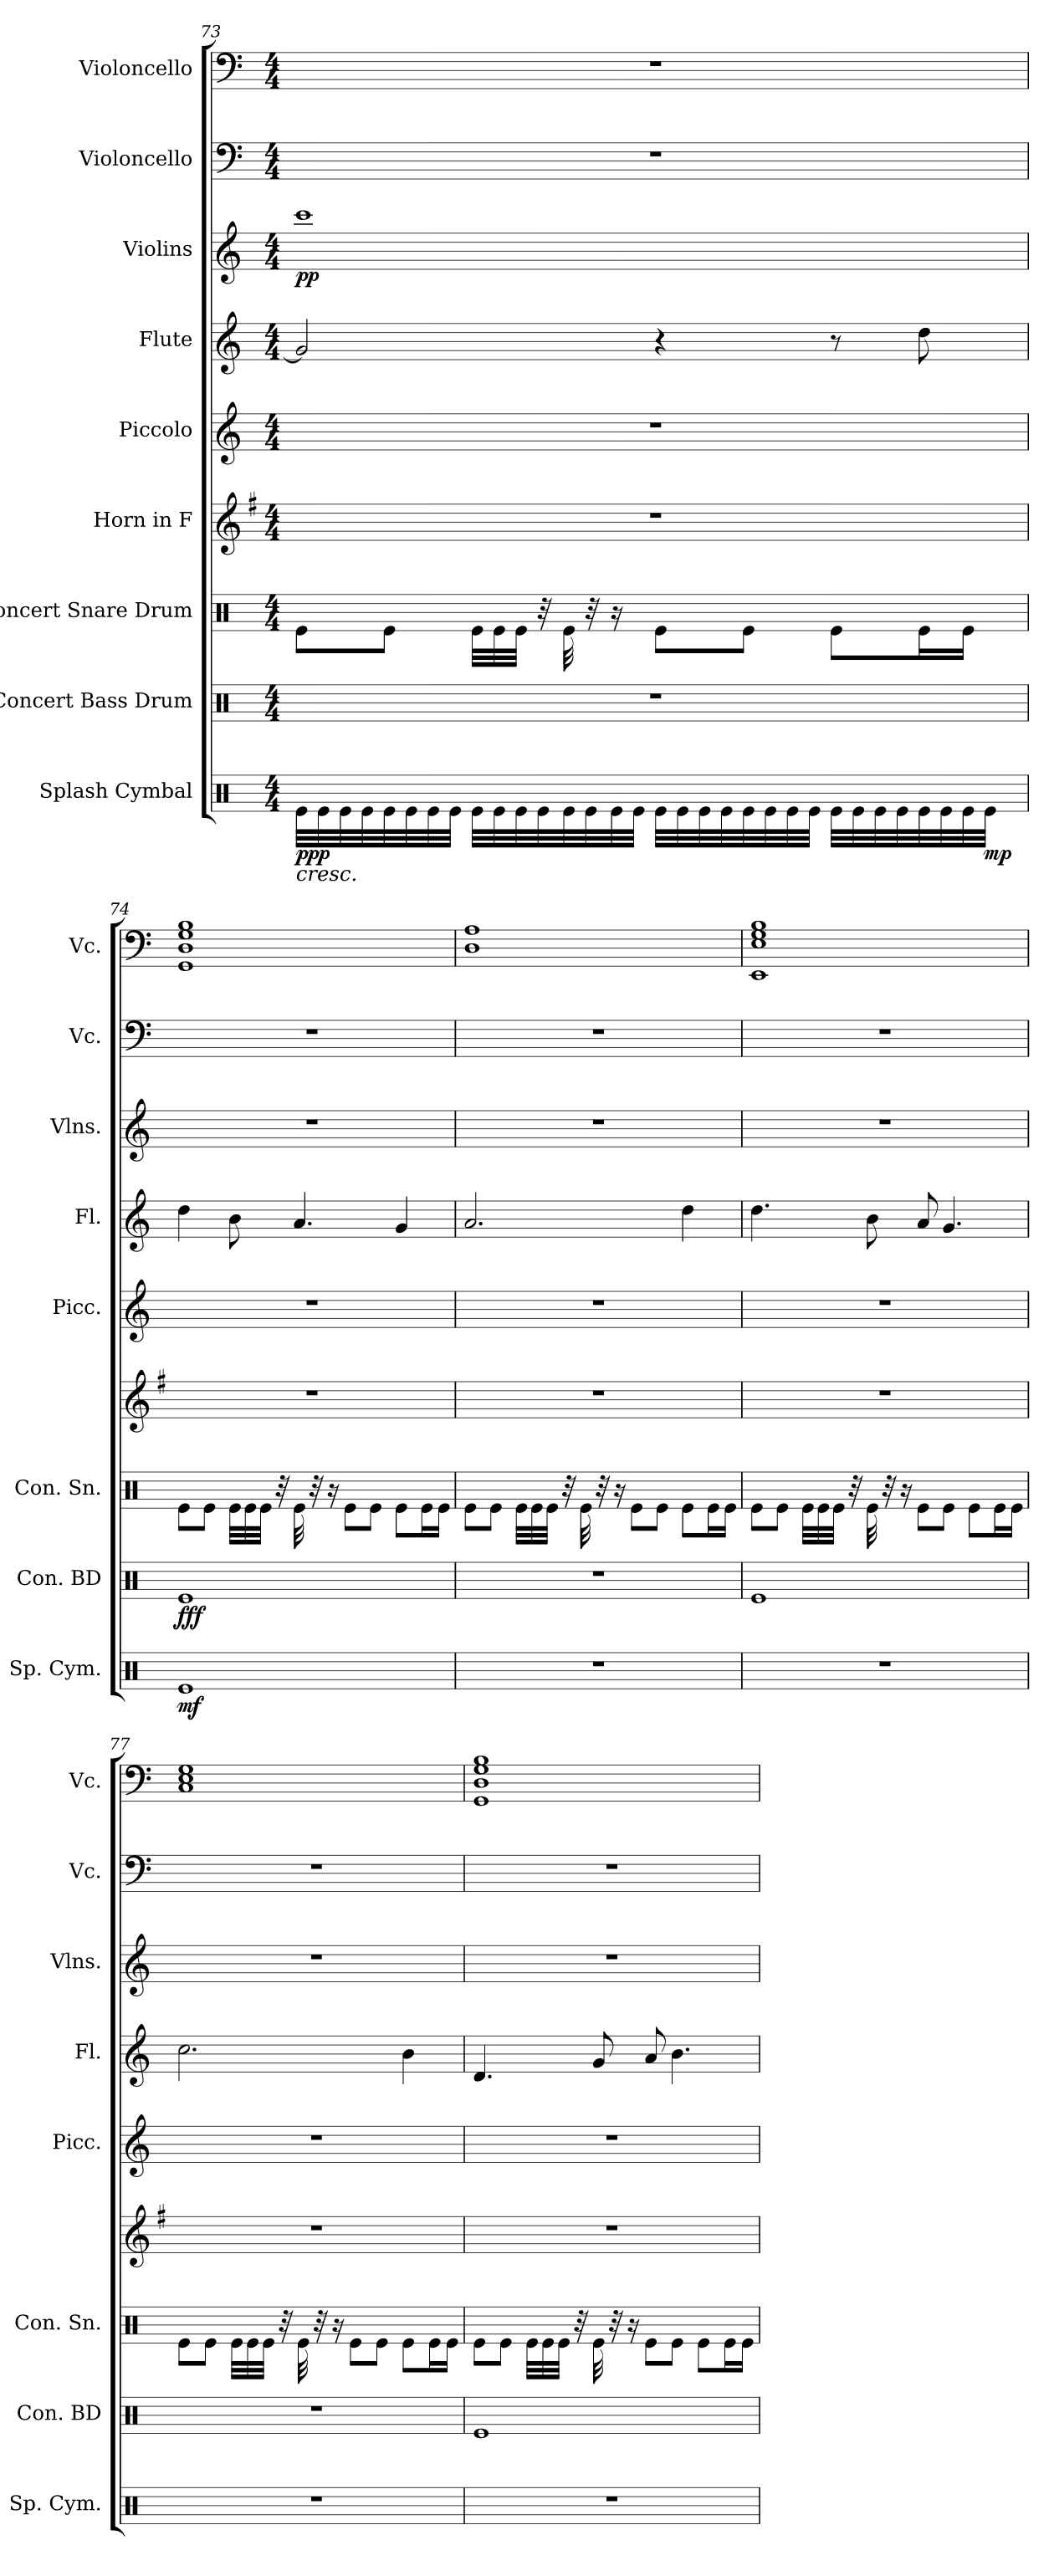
**kern	**dynam	**kern	**dynam	**kern	**kern	**kern	**kern	**kern	**dynam	**kern	**kern
*part9	*part9	*part8	*part8	*part7	*part6	*part5	*part4	*part3	*part3	*part2	*part1
*staff9	*staff9	*staff8	*staff8	*staff7	*staff6	*staff5	*staff4	*staff3	*staff3	*staff2	*staff1
*I"Splash Cymbal	*	*I"Concert Bass Drum	*	*I"Concert Snare Drum	*I"Horn in F	*I"Piccolo	*I"Flute	*I"Violins	*	*I"Violoncello	*I"Violoncello
*I'Sp. Cym.	*	*I'Con. BD	*	*I'Con. Sn.	*	*I'Picc.	*I'Fl.	*I'Vlns.	*	*I'Vc.	*I'Vc.
*clefX	*	*clefX	*	*clefX	*clefG2	*clefG2	*clefG2	*clefG2	*	*clefF4	*clefF4
*	*	*	*	*	*ITrd4c7	*ITrd-7c-12	*	*	*	*	*
*k[]	*	*k[]	*	*k[]	*k[]	*k[]	*k[]	*k[]	*	*k[]	*k[]
*M4/4	*	*M4/4	*	*M4/4	*M4/4	*M4/4	*M4/4	*M4/4	*	*M4/4	*M4/4
=73	=73	=73	=73	=73	=73	=73	=73	=73	=73	=73	=73
!	!LO:HP:b	!	!	!	!	!	!	!	!	!	!
!	!LO:DY:n=1:b	!	!	!	!	!	!	!	!LO:DY:b	!	!
32Re\LLL	< ppp	1r	.	8Re\L	1r	1r	2g/]	1ccc	pp	1r	1r
32Re\	.	.	.	.	.	.	.	.	.	.	.
32Re\	.	.	.	.	.	.	.	.	.	.	.
32Re\	.	.	.	.	.	.	.	.	.	.	.
32Re\	.	.	.	8Re\J	.	.	.	.	.	.	.
32Re\	.	.	.	.	.	.	.	.	.	.	.
32Re\	.	.	.	.	.	.	.	.	.	.	.
32Re\JJJ	.	.	.	.	.	.	.	.	.	.	.
32Re\LLL	.	.	.	32Re\LLL	.	.	.	.	.	.	.
32Re\	.	.	.	32Re\	.	.	.	.	.	.	.
32Re\	.	.	.	32Re\JJJ	.	.	.	.	.	.	.
32Re\	.	.	.	32r	.	.	.	.	.	.	.
32Re\	.	.	.	32Re\	.	.	.	.	.	.	.
32Re\	.	.	.	32r	.	.	.	.	.	.	.
32Re\	.	.	.	16r	.	.	.	.	.	.	.
32Re\JJJ	.	.	.	.	.	.	.	.	.	.	.
32Re\LLL	.	.	.	8Re\L	.	.	4r	.	.	.	.
32Re\	.	.	.	.	.	.	.	.	.	.	.
32Re\	.	.	.	.	.	.	.	.	.	.	.
32Re\	.	.	.	.	.	.	.	.	.	.	.
32Re\	.	.	.	8Re\J	.	.	.	.	.	.	.
32Re\	.	.	.	.	.	.	.	.	.	.	.
32Re\	.	.	.	.	.	.	.	.	.	.	.
32Re\JJJ	.	.	.	.	.	.	.	.	.	.	.
32Re\LLL	.	.	.	8Re\L	.	.	8r	.	.	.	.
32Re\	.	.	.	.	.	.	.	.	.	.	.
32Re\	.	.	.	.	.	.	.	.	.	.	.
32Re\	.	.	.	.	.	.	.	.	.	.	.
32Re\	.	.	.	16Re\L	.	.	8dd\	.	.	.	.
32Re\	.	.	.	.	.	.	.	.	.	.	.
32Re\	.	.	.	16Re\JJ	.	.	.	.	.	.	.
!	!LO:DY:n=2:b	!	!	!	!	!	!	!	!	!	!
32Re\JJJ	mp	.	.	.	.	.	.	.	.	.	.
.	[	.	.	.	.	.	.	.	.	.	.
!!LO:PB:g=z
=74	=74	=74	=74	=74	=74	=74	=74	=74	=74	=74	=74
!	!LO:DY:b	!	!LO:DY:b	!	!	!	!	!	!	!	!
1Re	mf	1Re	fff	8Re\L	1r	1r	4dd\	1r	.	1r	1GG 1D 1G 1B
.	.	.	.	8Re\J	.	.	.	.	.	.	.
.	.	.	.	32Re\LLL	.	.	8b\	.	.	.	.
.	.	.	.	32Re\	.	.	.	.	.	.	.
.	.	.	.	32Re\JJJ	.	.	.	.	.	.	.
.	.	.	.	32r	.	.	.	.	.	.	.
.	.	.	.	32Re\	.	.	4.a/	.	.	.	.
.	.	.	.	32r	.	.	.	.	.	.	.
.	.	.	.	16r	.	.	.	.	.	.	.
.	.	.	.	8Re\L	.	.	.	.	.	.	.
.	.	.	.	8Re\J	.	.	.	.	.	.	.
.	.	.	.	8Re\L	.	.	4g/	.	.	.	.
.	.	.	.	16Re\L	.	.	.	.	.	.	.
.	.	.	.	16Re\JJ	.	.	.	.	.	.	.
=75	=75	=75	=75	=75	=75	=75	=75	=75	=75	=75	=75
1r	.	1r	.	8Re\L	1r	1r	2.a/	1r	.	1r	1D 1A
.	.	.	.	8Re\J	.	.	.	.	.	.	.
.	.	.	.	32Re\LLL	.	.	.	.	.	.	.
.	.	.	.	32Re\	.	.	.	.	.	.	.
.	.	.	.	32Re\JJJ	.	.	.	.	.	.	.
.	.	.	.	32r	.	.	.	.	.	.	.
.	.	.	.	32Re\	.	.	.	.	.	.	.
.	.	.	.	32r	.	.	.	.	.	.	.
.	.	.	.	16r	.	.	.	.	.	.	.
.	.	.	.	8Re\L	.	.	.	.	.	.	.
.	.	.	.	8Re\J	.	.	.	.	.	.	.
.	.	.	.	8Re\L	.	.	4dd\	.	.	.	.
.	.	.	.	16Re\L	.	.	.	.	.	.	.
.	.	.	.	16Re\JJ	.	.	.	.	.	.	.
=76	=76	=76	=76	=76	=76	=76	=76	=76	=76	=76	=76
1r	.	1Re	.	8Re\L	1r	1r	4.dd\	1r	.	1r	1EE 1E 1G 1B
.	.	.	.	8Re\J	.	.	.	.	.	.	.
.	.	.	.	32Re\LLL	.	.	.	.	.	.	.
.	.	.	.	32Re\	.	.	.	.	.	.	.
.	.	.	.	32Re\JJJ	.	.	.	.	.	.	.
.	.	.	.	32r	.	.	.	.	.	.	.
.	.	.	.	32Re\	.	.	8b\	.	.	.	.
.	.	.	.	32r	.	.	.	.	.	.	.
.	.	.	.	16r	.	.	.	.	.	.	.
.	.	.	.	8Re\L	.	.	8a/	.	.	.	.
.	.	.	.	8Re\J	.	.	4.g/	.	.	.	.
.	.	.	.	8Re\L	.	.	.	.	.	.	.
.	.	.	.	16Re\L	.	.	.	.	.	.	.
.	.	.	.	16Re\JJ	.	.	.	.	.	.	.
!!LO:PB:g=z
=77	=77	=77	=77	=77	=77	=77	=77	=77	=77	=77	=77
1r	.	1r	.	8Re\L	1r	1r	2.cc\	1r	.	1r	1C 1E 1G
.	.	.	.	8Re\J	.	.	.	.	.	.	.
.	.	.	.	32Re\LLL	.	.	.	.	.	.	.
.	.	.	.	32Re\	.	.	.	.	.	.	.
.	.	.	.	32Re\JJJ	.	.	.	.	.	.	.
.	.	.	.	32r	.	.	.	.	.	.	.
.	.	.	.	32Re\	.	.	.	.	.	.	.
.	.	.	.	32r	.	.	.	.	.	.	.
.	.	.	.	16r	.	.	.	.	.	.	.
.	.	.	.	8Re\L	.	.	.	.	.	.	.
.	.	.	.	8Re\J	.	.	.	.	.	.	.
.	.	.	.	8Re\L	.	.	4b\	.	.	.	.
.	.	.	.	16Re\L	.	.	.	.	.	.	.
.	.	.	.	16Re\JJ	.	.	.	.	.	.	.
=78	=78	=78	=78	=78	=78	=78	=78	=78	=78	=78	=78
1r	.	1Re	.	8Re\L	1r	1r	4.d/	1r	.	1r	1GG 1D 1G 1B
.	.	.	.	8Re\J	.	.	.	.	.	.	.
.	.	.	.	32Re\LLL	.	.	.	.	.	.	.
.	.	.	.	32Re\	.	.	.	.	.	.	.
.	.	.	.	32Re\JJJ	.	.	.	.	.	.	.
.	.	.	.	32r	.	.	.	.	.	.	.
.	.	.	.	32Re\	.	.	8g/	.	.	.	.
.	.	.	.	32r	.	.	.	.	.	.	.
.	.	.	.	16r	.	.	.	.	.	.	.
.	.	.	.	8Re\L	.	.	8a/	.	.	.	.
.	.	.	.	8Re\J	.	.	4.b\	.	.	.	.
.	.	.	.	8Re\L	.	.	.	.	.	.	.
.	.	.	.	16Re\L	.	.	.	.	.	.	.
.	.	.	.	16Re\JJ	.	.	.	.	.	.	.
=	=	=	=	=	=	=	=	=	=	=	=
*-	*-	*-	*-	*-	*-	*-	*-	*-	*-	*-	*-
